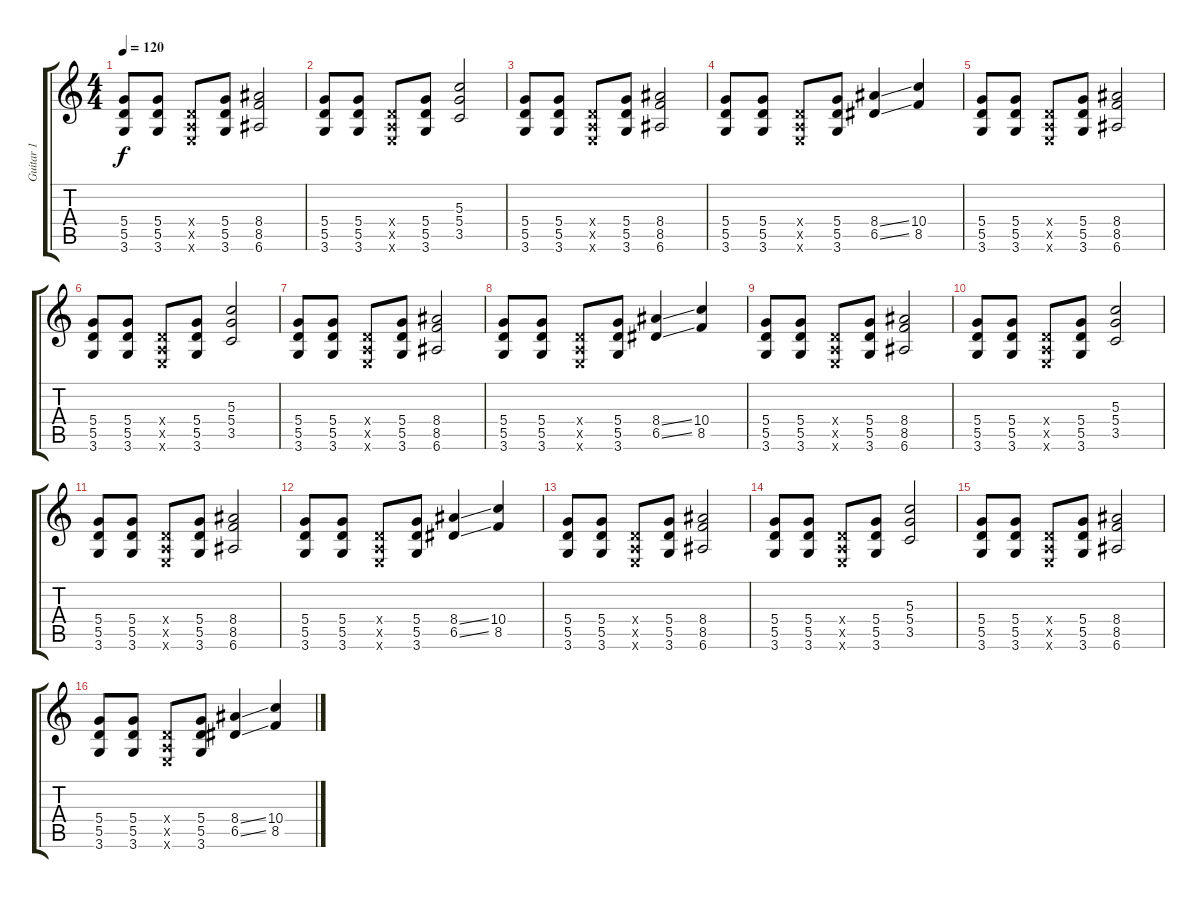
\track ("Guitar 1" "Guitar 1") {instrument distortionguitar}
\staff {score tabs}
\tuning (E4 B3 G3 D3 A2 E2) {hide}
\ts (4 4)
\tempo 120
\clef g2
\ks c
(5.4 5.5 3.6).8{dy f} (5.4 5.5 3.6).8 (0.4{x} 0.5{x} 0.6{x}).8 (5.4 5.5 3.6).8 (8.4 8.5 6.6).2 |
(5.4 5.5 3.6).8 (5.4 5.5 3.6).8 (0.4{x} 0.5{x} 0.6{x}).8 (5.4 5.5 3.6).8 (5.3 5.4 3.5).2 |
(5.4 5.5 3.6).8 (5.4 5.5 3.6).8 (0.4{x} 0.5{x} 0.6{x}).8 (5.4 5.5 3.6).8 (8.4 8.5 6.6).2 |
(5.4 5.5 3.6).8 (5.4 5.5 3.6).8 (0.4{x} 0.5{x} 0.6{x}).8 (5.4 5.5 3.6).8 (8.4{ss} 6.5{ss}).4 (10.4 8.5).4 |
(5.4 5.5 3.6).8 (5.4 5.5 3.6).8 (0.4{x} 0.5{x} 0.6{x}).8 (5.4 5.5 3.6).8 (8.4 8.5 6.6).2 |
(5.4 5.5 3.6).8 (5.4 5.5 3.6).8 (0.4{x} 0.5{x} 0.6{x}).8 (5.4 5.5 3.6).8 (5.3 5.4 3.5).2 |
(5.4 5.5 3.6).8 (5.4 5.5 3.6).8 (0.4{x} 0.5{x} 0.6{x}).8 (5.4 5.5 3.6).8 (8.4 8.5 6.6).2 |
(5.4 5.5 3.6).8 (5.4 5.5 3.6).8 (0.4{x} 0.5{x} 0.6{x}).8 (5.4 5.5 3.6).8 (8.4{ss} 6.5{ss}).4 (10.4 8.5).4 |
(5.4 5.5 3.6).8 (5.4 5.5 3.6).8 (0.4{x} 0.5{x} 0.6{x}).8 (5.4 5.5 3.6).8 (8.4 8.5 6.6).2 |
(5.4 5.5 3.6).8 (5.4 5.5 3.6).8 (0.4{x} 0.5{x} 0.6{x}).8 (5.4 5.5 3.6).8 (5.3 5.4 3.5).2 |
(5.4 5.5 3.6).8 (5.4 5.5 3.6).8 (0.4{x} 0.5{x} 0.6{x}).8 (5.4 5.5 3.6).8 (8.4 8.5 6.6).2 |
(5.4 5.5 3.6).8 (5.4 5.5 3.6).8 (0.4{x} 0.5{x} 0.6{x}).8 (5.4 5.5 3.6).8 (8.4{ss} 6.5{ss}).4 (10.4 8.5).4 |
(5.4 5.5 3.6).8 (5.4 5.5 3.6).8 (0.4{x} 0.5{x} 0.6{x}).8 (5.4 5.5 3.6).8 (8.4 8.5 6.6).2 |
(5.4 5.5 3.6).8 (5.4 5.5 3.6).8 (0.4{x} 0.5{x} 0.6{x}).8 (5.4 5.5 3.6).8 (5.3 5.4 3.5).2 |
(5.4 5.5 3.6).8 (5.4 5.5 3.6).8 (0.4{x} 0.5{x} 0.6{x}).8 (5.4 5.5 3.6).8 (8.4 8.5 6.6).2 |
(5.4 5.5 3.6).8 (5.4 5.5 3.6).8 (0.4{x} 0.5{x} 0.6{x}).8 (5.4 5.5 3.6).8 (8.4{ss} 6.5{ss}).4 (10.4 8.5).4
